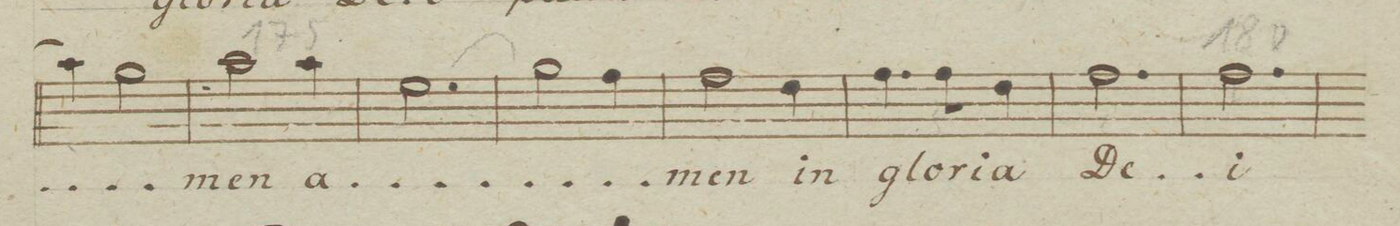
**kern	**text	**dynam
*I"Alto.	*	*
*clefC3	*	*
*k[-b-e-]	*	*
*met(c)	*	*
*M3/4	*	*
4b-\]	.	.
2a\	.	.
=175	=175	=175
2b-\	-men	.
4b-\	a-	.
=176	=176	=176
2.f\	.	.
=177	=177	=177
2a\	.	.
4g\	.	.
=178	=178	=178
2g\	-men	.
4e-\	in	.
=179	=179	=179
4.g\	glo-	.
8g\	-ri-	.
4e-\	-a	.
=180	=180	=180
2.g\	De-	.
=181	=181	=181
2.g\	-i	.
=182	=182	=182
*-	*-	*-
